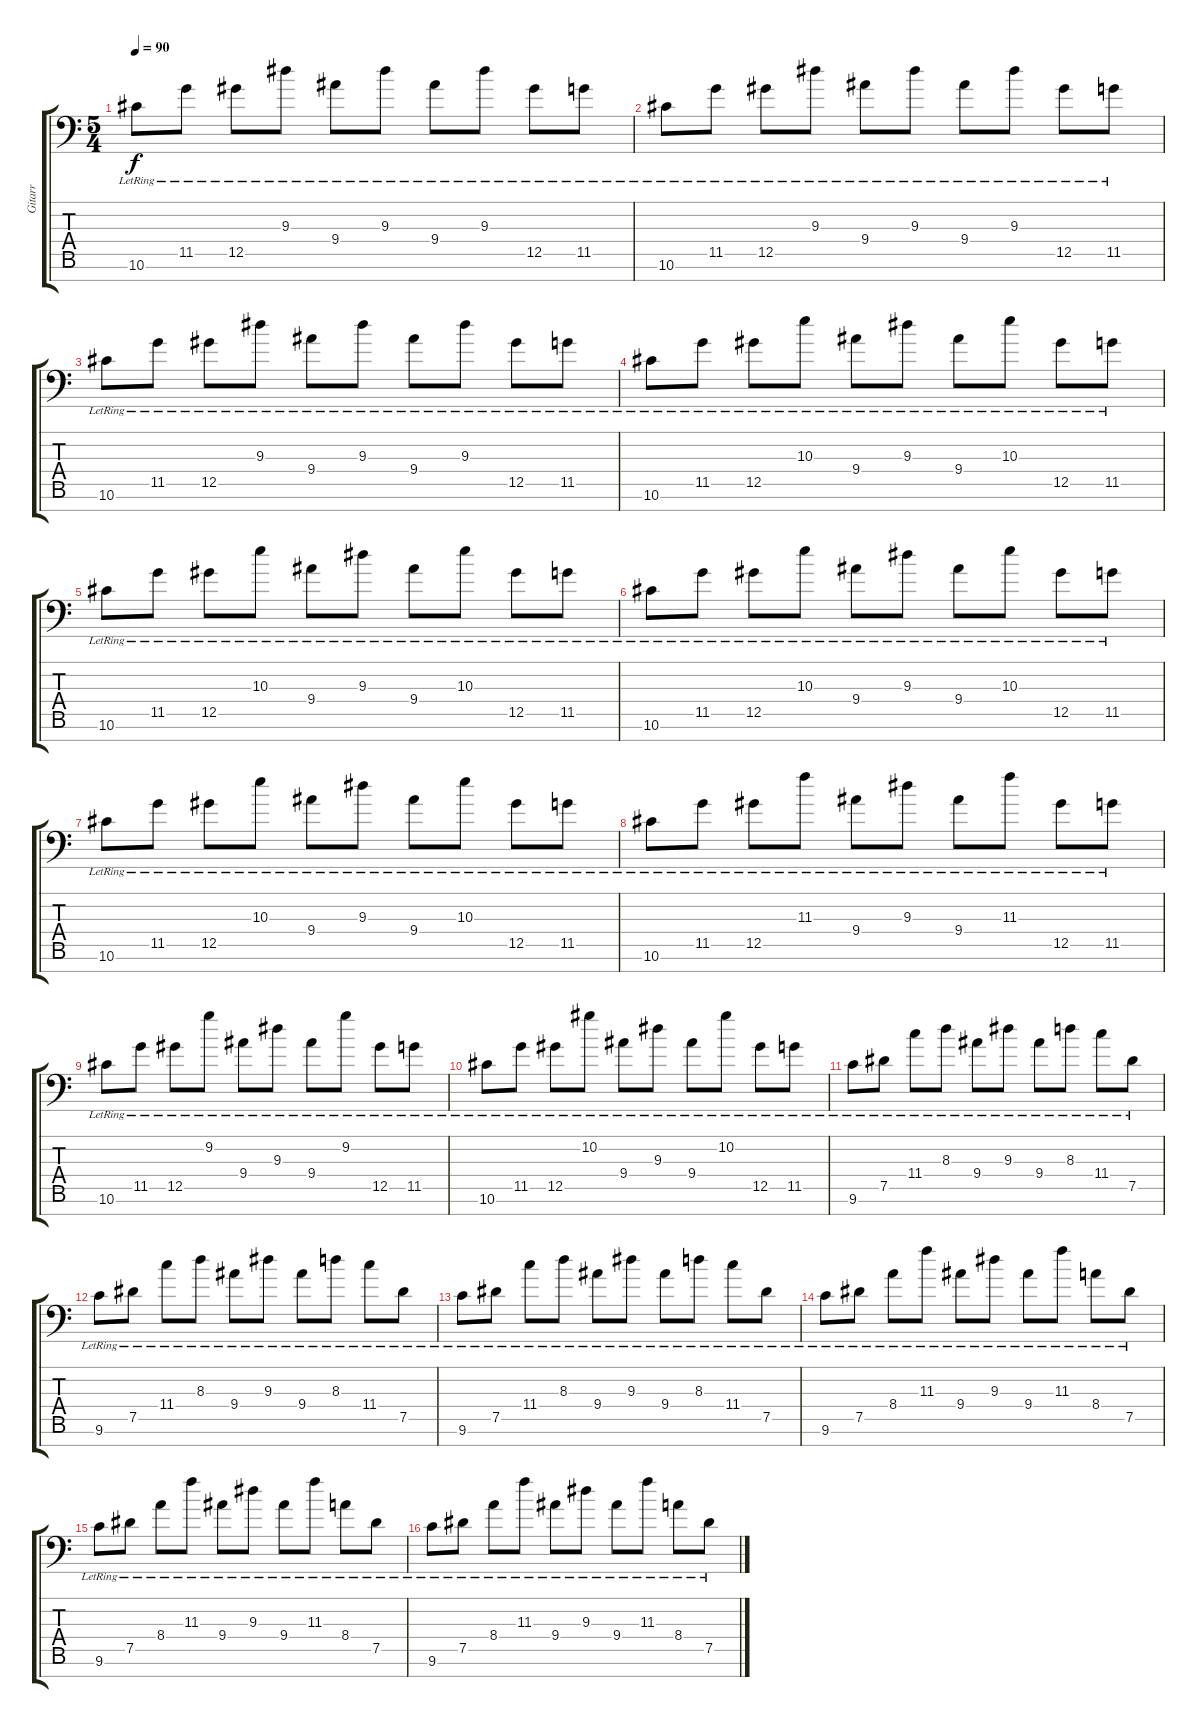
\track ("Gitarr" "Gitarr") {instrument electricguitarclean}
\staff {score tabs}
\tuning (Eb4 Bb3 Gb3 Db3 Ab2 Eb2 Bb1) {hide}
\ts (5 4)
\tempo 90
\clef f4
\ks c
10.6{lr}.8{dy f} 11.5{lr}.8 12.5{lr}.8 9.3{lr}.8 9.4{lr}.8 9.3{lr}.8 9.4{lr}.8 9.3{lr}.8 12.5{lr}.8 11.5{lr}.8 |
10.6{lr}.8 11.5{lr}.8 12.5{lr}.8 9.3{lr}.8 9.4{lr}.8 9.3{lr}.8 9.4{lr}.8 9.3{lr}.8 12.5{lr}.8 11.5{lr}.8 |
10.6{lr}.8 11.5{lr}.8 12.5{lr}.8 9.3{lr}.8 9.4{lr}.8 9.3{lr}.8 9.4{lr}.8 9.3{lr}.8 12.5{lr}.8 11.5{lr}.8 |
10.6{lr}.8 11.5{lr}.8 12.5{lr}.8 10.3{lr}.8 9.4{lr}.8 9.3{lr}.8 9.4{lr}.8 10.3{lr}.8 12.5{lr}.8 11.5{lr}.8 |
10.6{lr}.8 11.5{lr}.8 12.5{lr}.8 10.3{lr}.8 9.4{lr}.8 9.3{lr}.8 9.4{lr}.8 10.3{lr}.8 12.5{lr}.8 11.5{lr}.8 |
10.6{lr}.8 11.5{lr}.8 12.5{lr}.8 10.3{lr}.8 9.4{lr}.8 9.3{lr}.8 9.4{lr}.8 10.3{lr}.8 12.5{lr}.8 11.5{lr}.8 |
10.6{lr}.8 11.5{lr}.8 12.5{lr}.8 10.3{lr}.8 9.4{lr}.8 9.3{lr}.8 9.4{lr}.8 10.3{lr}.8 12.5{lr}.8 11.5{lr}.8 |
10.6{lr}.8 11.5{lr}.8 12.5{lr}.8 11.3{lr}.8 9.4{lr}.8 9.3{lr}.8 9.4{lr}.8 11.3{lr}.8 12.5{lr}.8 11.5{lr}.8 |
10.6{lr}.8 11.5{lr}.8 12.5{lr}.8 9.2{lr}.8 9.4{lr}.8 9.3{lr}.8 9.4{lr}.8 9.2{lr}.8 12.5{lr}.8 11.5{lr}.8 |
10.6{lr}.8 11.5{lr}.8 12.5{lr}.8 10.2{lr}.8 9.4{lr}.8 9.3{lr}.8 9.4{lr}.8 10.2{lr}.8 12.5{lr}.8 11.5{lr}.8 |
9.6{lr}.8 7.5{lr}.8 11.4{lr}.8 8.3{lr}.8 9.4{lr}.8 9.3{lr}.8 9.4{lr}.8 8.3{lr}.8 11.4{lr}.8 7.5{lr}.8 |
9.6{lr}.8 7.5{lr}.8 11.4{lr}.8 8.3{lr}.8 9.4{lr}.8 9.3{lr}.8 9.4{lr}.8 8.3{lr}.8 11.4{lr}.8 7.5{lr}.8 |
9.6{lr}.8 7.5{lr}.8 11.4{lr}.8 8.3{lr}.8 9.4{lr}.8 9.3{lr}.8 9.4{lr}.8 8.3{lr}.8 11.4{lr}.8 7.5{lr}.8 |
9.6{lr}.8 7.5{lr}.8 8.4{lr}.8 11.3{lr}.8 9.4{lr}.8 9.3{lr}.8 9.4{lr}.8 11.3{lr}.8 8.4{lr}.8 7.5{lr}.8 |
9.6{lr}.8 7.5{lr}.8 8.4{lr}.8 11.3{lr}.8 9.4{lr}.8 9.3{lr}.8 9.4{lr}.8 11.3{lr}.8 8.4{lr}.8 7.5{lr}.8 |
9.6{lr}.8 7.5{lr}.8 8.4{lr}.8 11.3{lr}.8 9.4{lr}.8 9.3{lr}.8 9.4{lr}.8 11.3{lr}.8 8.4{lr}.8 7.5{lr}.8
